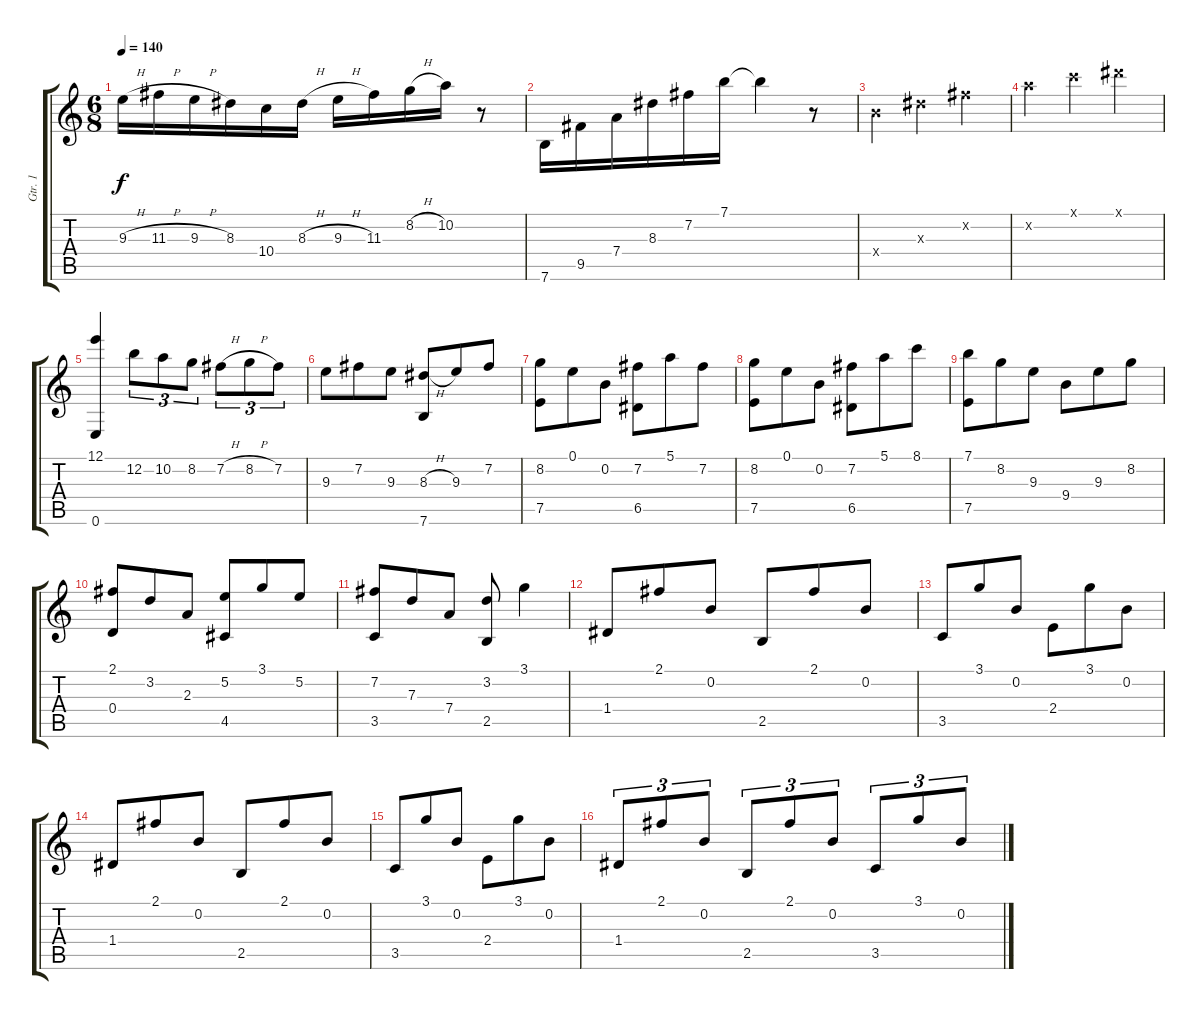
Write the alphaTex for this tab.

\track ("Gtr. 1" "Gtr. 1") {instrument acousticguitarnylon}
\staff {score tabs}
\tuning (E4 B3 G3 D3 A2 E2) {hide}
\ts (6 8)
\tempo 140
\clef g2
\ks c
9.3{h}.16{dy f} 11.3{h}.16 9.3{h}.16 8.3.16 10.4.16 8.3{h}.16 9.3{h}.16 11.3.16 8.2{h}.16 10.2.16 r.8 |
7.6.16 9.5.16 7.4.16 8.3.16 7.2.16 7.1.16 7.1{t}.4 r.8 |
9.4{x}.4 8.3{x}.4 7.2{x}.4 |
10.2{x}.4 8.1{x}.4 11.1{x}.4 |
(12.1 0.6).4 12.2.8{tu (3 2)} 10.2.8{tu (3 2)} 8.2.8{tu (3 2)} 7.2{h}.8{tu (3 2)} 8.2{h}.8{tu (3 2)} 7.2.8{tu (3 2)} |
9.3.8 7.2.8 9.3.8 (8.3{h} 7.6).8 9.3.8 7.2.8 |
(8.2 7.5).8 0.1.8 0.2.8 (7.2 6.5).8 5.1.8 7.2.8 |
(8.2 7.5).8 0.1.8 0.2.8 (7.2 6.5).8 5.1.8 8.1.8 |
(7.1 7.5).8 8.2.8 9.3.8 9.4.8 9.3.8 8.2.8 |
(2.1 0.4).8 3.2.8 2.3.8 (5.2 4.5).8 3.1.8 5.2.8 |
(7.2 3.5).8 7.3.8 7.4.8 (3.2 2.5).8 3.1.4 |
1.4.8 2.1.8 0.2.8 2.5.8 2.1.8 0.2.8 |
3.5.8 3.1.8 0.2.8 2.4.8 3.1.8 0.2.8 |
1.4.8 2.1.8 0.2.8 2.5.8 2.1.8 0.2.8 |
3.5.8 3.1.8 0.2.8 2.4.8 3.1.8 0.2.8 |
1.4.8{tu (3 2)} 2.1.8{tu (3 2)} 0.2.8{tu (3 2)} 2.5.8{tu (3 2)} 2.1.8{tu (3 2)} 0.2.8{tu (3 2)} 3.5.8{tu (3 2)} 3.1.8{tu (3 2)} 0.2.8{tu (3 2)}
